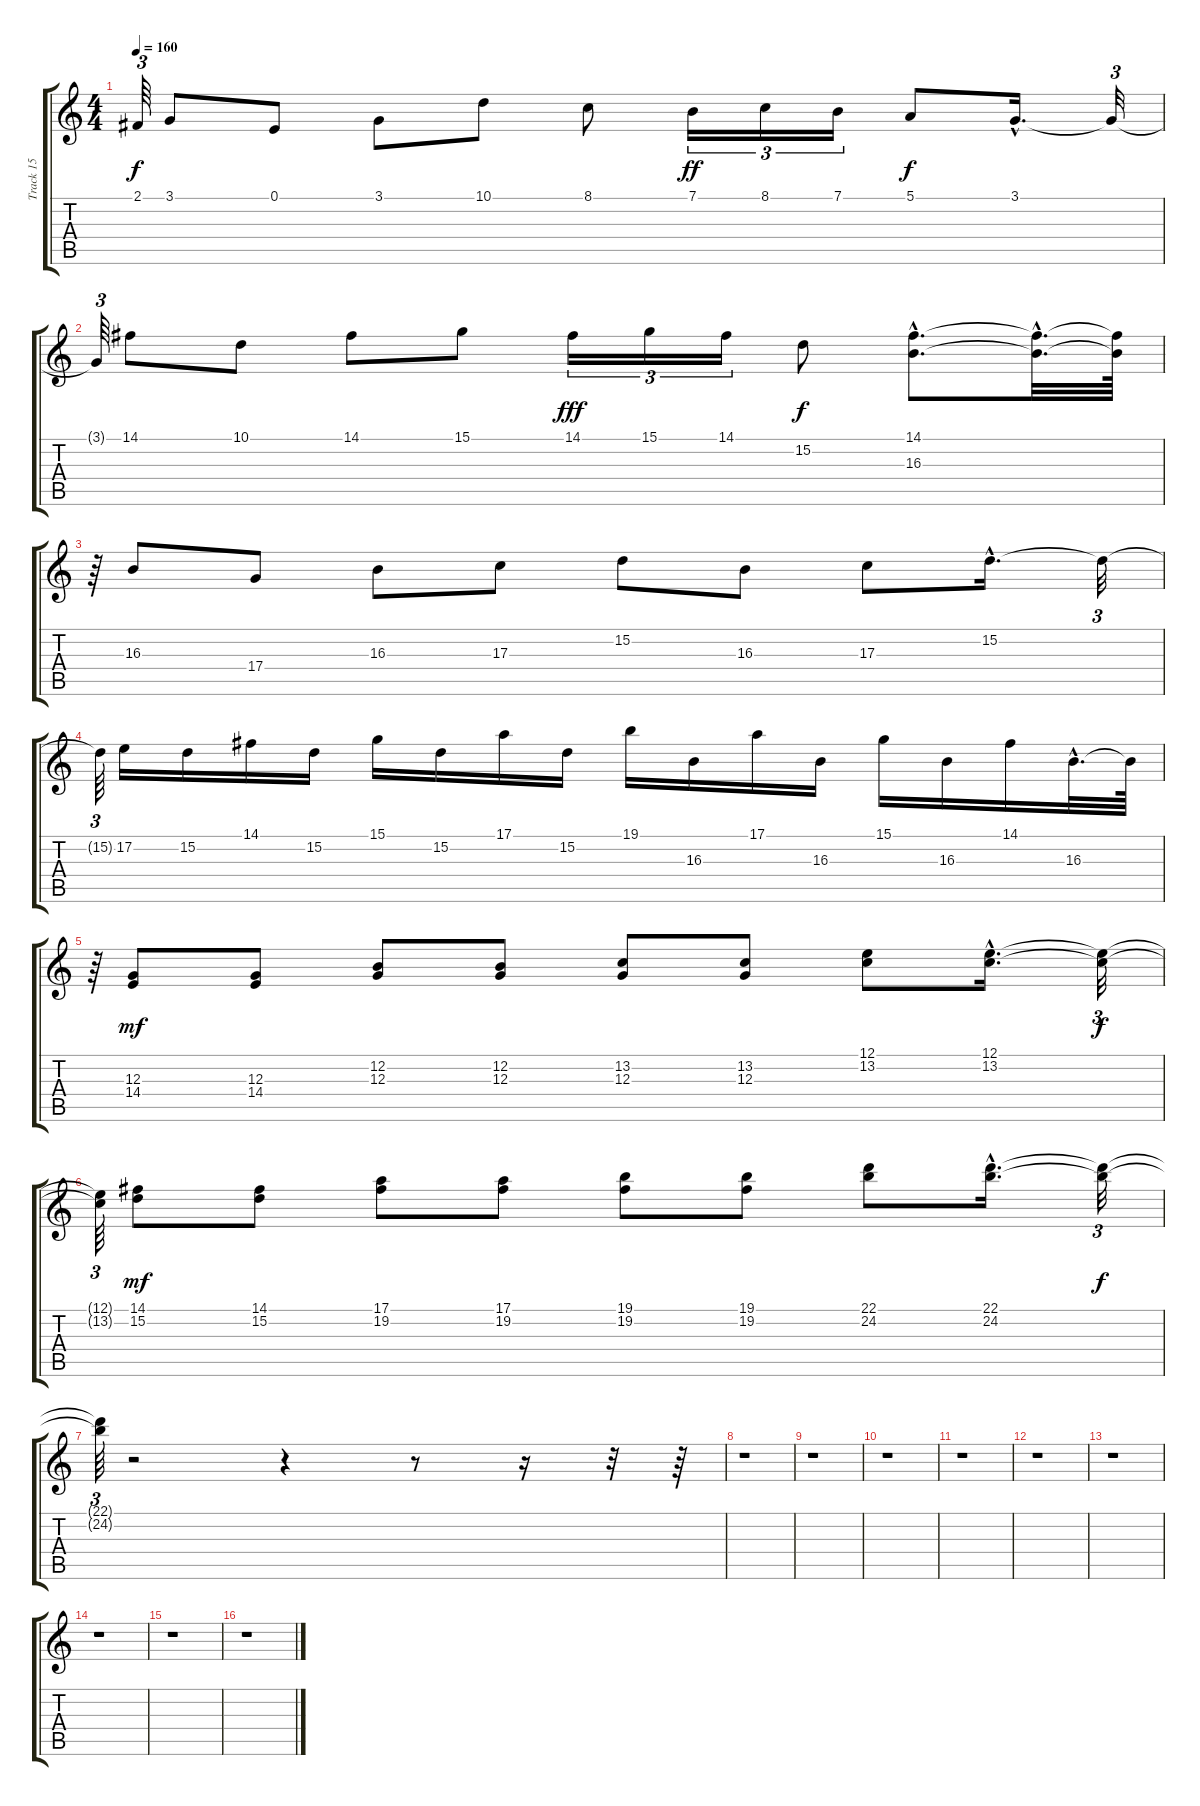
\track ("Track 15" "Track 15") {instrument flute}
\staff {score tabs}
\tuning (E4 B3 G3 D3 A2 E2) {hide}
\ts (4 4)
\tempo 160
\clef g2
\ks c
2.1{t}.64{tu (3 2) dy f} 3.1.8 0.1.8 3.1.8 10.1.8 8.1.8 7.1.16{tu (3 2) dy ff} 8.1.16{tu (3 2)} 7.1.16{tu (3 2)} 5.1.8{dy f} 3.1{hac}.16{d} 3.1{t}.32{tu (3 2)} |
3.1{t}.64{tu (3 2)} 14.1.8 10.1.8 14.1.8 15.1.8 14.1.16{tu (3 2) dy fff} 15.1.16{tu (3 2)} 14.1.16{tu (3 2)} 15.2.8{dy f} (14.1{hac} 16.3{hac}).8{d} (14.1{hac t} 16.3{hac t}).32{d} (14.1{t} 16.3{t}).64 |
r.64{tu (3 2)} 16.3.8 17.4.8 16.3.8 17.3.8 15.2.8 16.3.8 17.3.8 15.2{hac}.16{d} 15.2{t}.32{tu (3 2)} |
15.2{t}.64{tu (3 2)} 17.2.16 15.2.16 14.1.16 15.2.16 15.1.16 15.2.16 17.1.16 15.2.16 19.1.16 16.3.16 17.1.16 16.3.16 15.1.16 16.3.16 14.1.16 16.3{hac}.32{d} 16.3{t}.64 |
r.64{tu (3 2)} (12.3 14.4).8{dy mf} (12.3 14.4).8 (12.2 12.3).8 (12.2 12.3).8 (13.2 12.3).8 (13.2 12.3).8 (12.1 13.2).8 (12.1{hac} 13.2{hac}).16{d} (12.1{t} 13.2{t}).32{tu (3 2) dy f} |
(12.1{t} 13.2{t}).64{tu (3 2)} (14.1 15.2).8{dy mf} (14.1 15.2).8 (17.1 19.2).8 (17.1 19.2).8 (19.1 19.2).8 (19.1 19.2).8 (22.1 24.2).8 (22.1{hac} 24.2{hac}).16{d} (22.1{t} 24.2{t}).32{tu (3 2) dy f} |
(22.1{t} 24.2{t}).64{tu (3 2)} r.2 r.4 r.8 r.16 r.32 r.64 |
r.1 |
r.1 |
r.1 |
r.1 |
r.1 |
r.1 |
r.1 |
r.1 |
r.1
